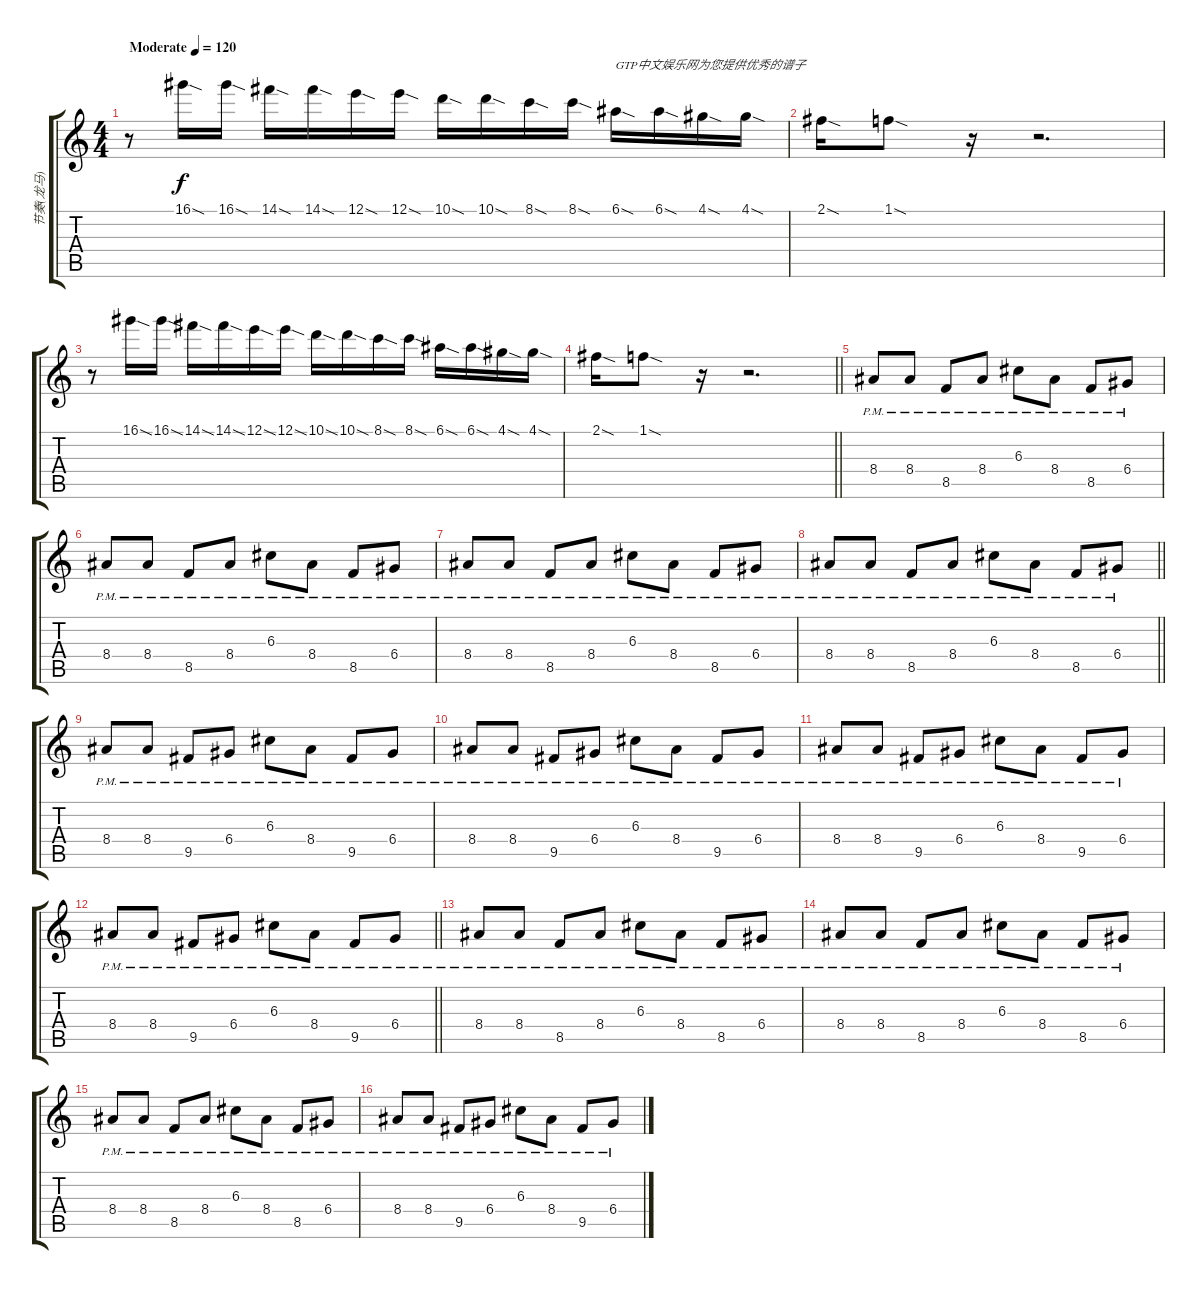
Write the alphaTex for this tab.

\track ("节奏(龙马)" "节奏(龙马)") {instrument overdrivenguitar}
\staff {score tabs}
\tuning (E4 B3 G3 D3 A2 C2) {hide}
\ts (4 4)
\tempo (120 "Moderate")
\clef g2
\ks c
r.8{dy f instrument overdrivenguitar} 16.1{sod}.16 16.1{sod}.16 14.1{sod}.16 14.1{sod}.16 12.1{sod}.16 12.1{sod}.16 10.1{sod}.16 10.1{sod}.16 8.1{sod}.16 8.1{sod}.16 6.1{sod}.16{txt "GTP中文娱乐网为您提供优秀的谱子"} 6.1{sod}.16 4.1{sod}.16 4.1{sod}.16 |
2.1{sod}.16 1.1{sod}.8 r.16 r.2{d} |
r.8 16.1{sod}.16 16.1{sod}.16 14.1{sod}.16 14.1{sod}.16 12.1{sod}.16 12.1{sod}.16 10.1{sod}.16 10.1{sod}.16 8.1{sod}.16 8.1{sod}.16 6.1{sod}.16 6.1{sod}.16 4.1{sod}.16 4.1{sod}.16 |
\barLineRight lightlight
2.1{sod}.16 1.1{sod}.8 r.16 r.2{d} |
8.4{pm}.8 8.4{pm}.8 8.5{pm}.8 8.4{pm}.8 6.3{pm}.8 8.4{pm}.8 8.5{pm}.8 6.4{pm}.8 |
8.4{pm}.8 8.4{pm}.8 8.5{pm}.8 8.4{pm}.8 6.3{pm}.8 8.4{pm}.8 8.5{pm}.8 6.4{pm}.8 |
8.4{pm}.8 8.4{pm}.8 8.5{pm}.8 8.4{pm}.8 6.3{pm}.8 8.4{pm}.8 8.5{pm}.8 6.4{pm}.8 |
\barLineRight lightlight
8.4{pm}.8 8.4{pm}.8 8.5{pm}.8 8.4{pm}.8 6.3{pm}.8 8.4{pm}.8 8.5{pm}.8 6.4{pm}.8 |
8.4{pm}.8 8.4{pm}.8 9.5{pm}.8 6.4{pm}.8 6.3{pm}.8 8.4{pm}.8 9.5{pm}.8 6.4{pm}.8 |
8.4{pm}.8 8.4{pm}.8 9.5{pm}.8 6.4{pm}.8 6.3{pm}.8 8.4{pm}.8 9.5{pm}.8 6.4{pm}.8 |
8.4{pm}.8 8.4{pm}.8 9.5{pm}.8 6.4{pm}.8 6.3{pm}.8 8.4{pm}.8 9.5{pm}.8 6.4{pm}.8 |
\barLineRight lightlight
8.4{pm}.8 8.4{pm}.8 9.5{pm}.8 6.4{pm}.8 6.3{pm}.8 8.4{pm}.8 9.5{pm}.8 6.4{pm}.8 |
8.4{pm}.8 8.4{pm}.8 8.5{pm}.8 8.4{pm}.8 6.3{pm}.8 8.4{pm}.8 8.5{pm}.8 6.4{pm}.8 |
8.4{pm}.8 8.4{pm}.8 8.5{pm}.8 8.4{pm}.8 6.3{pm}.8 8.4{pm}.8 8.5{pm}.8 6.4{pm}.8 |
8.4{pm}.8 8.4{pm}.8 8.5{pm}.8 8.4{pm}.8 6.3{pm}.8 8.4{pm}.8 8.5{pm}.8 6.4{pm}.8 |
8.4{pm}.8 8.4{pm}.8 9.5{pm}.8 6.4{pm}.8 6.3{pm}.8 8.4{pm}.8 9.5{pm}.8 6.4{pm}.8
